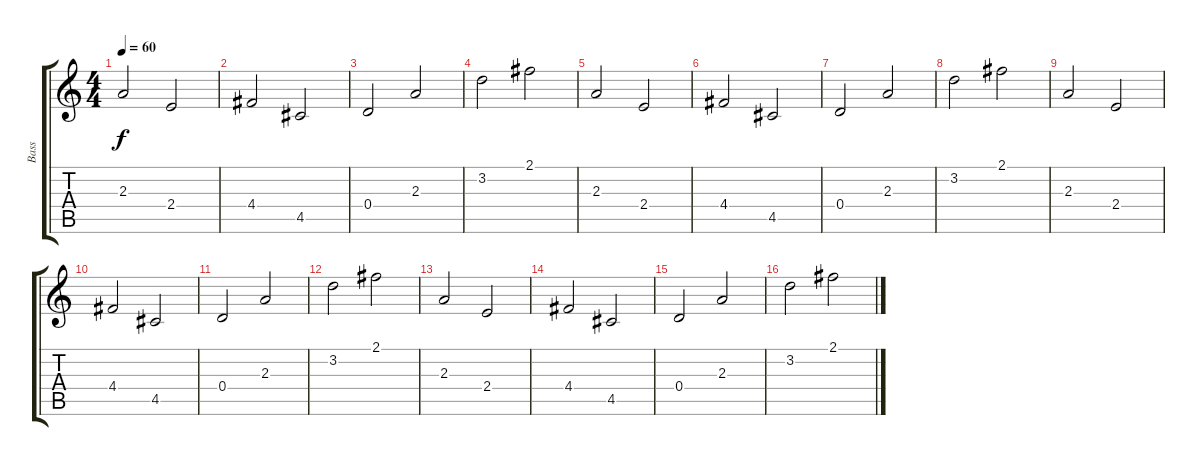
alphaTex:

\track ("Bass" "Bass") {instrument electricbassfinger}
\staff {score tabs}
\tuning (E4 B3 G3 D3 A2 E2) {hide}
\ts (4 4)
\tempo 60
\clef g2
\ks c
2.3.2{dy f} 2.4.2 |
4.4.2 4.5.2 |
0.4.2 2.3.2 |
3.2.2 2.1.2 |
2.3.2 2.4.2 |
4.4.2 4.5.2 |
0.4.2 2.3.2 |
3.2.2 2.1.2 |
2.3.2 2.4.2 |
4.4.2 4.5.2 |
0.4.2 2.3.2 |
3.2.2 2.1.2 |
2.3.2 2.4.2 |
4.4.2 4.5.2 |
0.4.2 2.3.2 |
3.2.2 2.1.2
